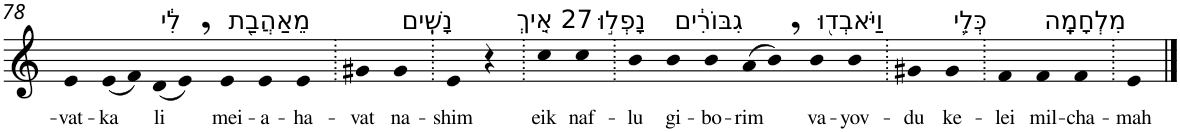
**kern	**text
*part1	*part1
*staff1	*staff1
*I"Piano	*
*I'Pno	*
!!LO:PB:g=z
*clefG2	*
*k[]	*
=78	=78
!	!LO:LY:b
4e	-vat-
!	!LO:LY:b
(8e	-ka
8f)	.
!LO:TX:a:t=לִ֔י	!
!	!LO:LY:b
(8d	li
8e,)	.
!LO:TX:a:t=מֵאַהֲבַ֖ת	!
!	!LO:LY:b
4e	mei-
!	!LO:LY:b
4e	-a-
!	!LO:LY:b
4e	-ha-
=79.	=79.
!	!LO:LY:b
4g#X	-vat
!LO:TX:a:t=נָשִֽׁים	!
!	!LO:LY:b
4g#	na-
=80.	=80.
!	!LO:LY:b
4e	-shim
4r	.
=81.	=81.
!LO:TX:a:t=27 אֵ֚יךְ	!
!	!LO:LY:b
4cc	eik
!LO:TX:a:t=נָפְל֣וּ	!
!	!LO:LY:b
4cc	naf-
=82.	=82.
!	!LO:LY:b
4b	-lu
!LO:TX:a:t=גִבּוֹרִ֔ים	!
!	!LO:LY:b
4b	gi-
!	!LO:LY:b
4b	-bo-
!	!LO:LY:b
(8a	-rim
8b,)	.
!LO:TX:a:t=וַיֹּאבְד֖וּ	!
!	!LO:LY:b
4b	va-
!	!LO:LY:b
4b	-yov-
=83.	=83.
!	!LO:LY:b
4g#X	-du
!LO:TX:a:t=כְּלֵ֥י	!
!	!LO:LY:b
4g#	ke-
=84.	=84.
!	!LO:LY:b
4f	-lei
!LO:TX:a:t=מִלְחָמָֽה	!
!	!LO:LY:b
4f	mil-
!	!LO:LY:b
4f	-cha-
=85.	=85.
!	!LO:LY:b
4e	-mah
==	==
*-	*-
